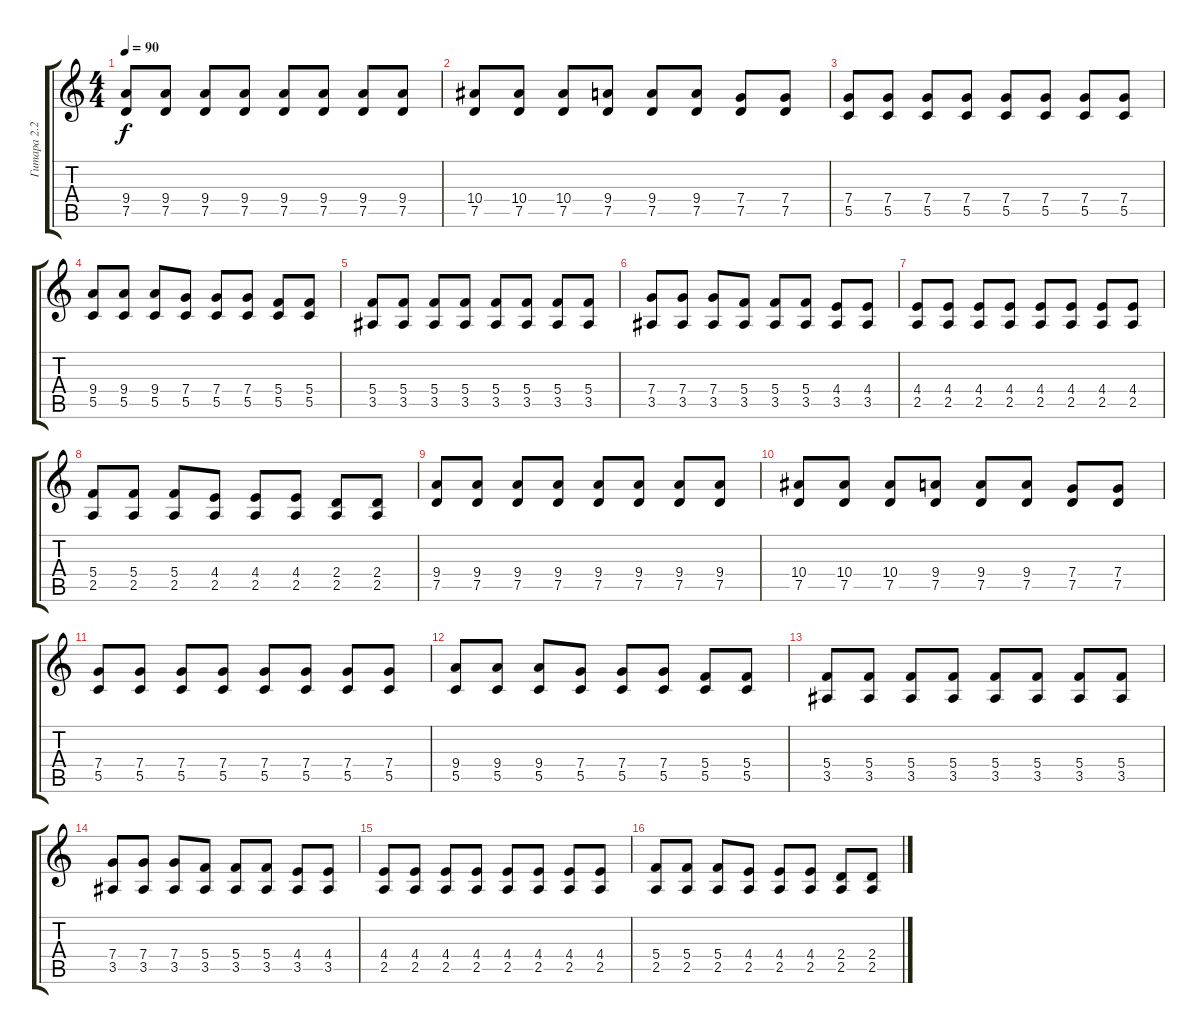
\track ("Гитара 2.2" "Гитара 2.2") {instrument overdrivenguitar}
\staff {score tabs}
\tuning (D4 A3 F3 C3 G2 D2) {hide}
\ts (4 4)
\tempo 90
\clef g2
\ks c
(9.4 7.5).8{dy f} (9.4 7.5).8 (9.4 7.5).8 (9.4 7.5).8 (9.4 7.5).8 (9.4 7.5).8 (9.4 7.5).8 (9.4 7.5).8 |
(10.4 7.5).8 (10.4 7.5).8 (10.4 7.5).8 (9.4 7.5).8 (9.4 7.5).8 (9.4 7.5).8 (7.4 7.5).8 (7.4 7.5).8 |
(7.4 5.5).8 (7.4 5.5).8 (7.4 5.5).8 (7.4 5.5).8 (7.4 5.5).8 (7.4 5.5).8 (7.4 5.5).8 (7.4 5.5).8 |
(9.4 5.5).8 (9.4 5.5).8 (9.4 5.5).8 (7.4 5.5).8 (7.4 5.5).8 (7.4 5.5).8 (5.4 5.5).8 (5.4 5.5).8 |
(5.4 3.5).8 (5.4 3.5).8 (5.4 3.5).8 (5.4 3.5).8 (5.4 3.5).8 (5.4 3.5).8 (5.4 3.5).8 (5.4 3.5).8 |
(7.4 3.5).8 (7.4 3.5).8 (7.4 3.5).8 (5.4 3.5).8 (5.4 3.5).8 (5.4 3.5).8 (4.4 3.5).8 (4.4 3.5).8 |
(4.4 2.5).8 (4.4 2.5).8 (4.4 2.5).8 (4.4 2.5).8 (4.4 2.5).8 (4.4 2.5).8 (4.4 2.5).8 (4.4 2.5).8 |
(5.4 2.5).8 (5.4 2.5).8 (5.4 2.5).8 (4.4 2.5).8 (4.4 2.5).8 (4.4 2.5).8 (2.4 2.5).8 (2.4 2.5).8 |
(9.4 7.5).8 (9.4 7.5).8 (9.4 7.5).8 (9.4 7.5).8 (9.4 7.5).8 (9.4 7.5).8 (9.4 7.5).8 (9.4 7.5).8 |
(10.4 7.5).8 (10.4 7.5).8 (10.4 7.5).8 (9.4 7.5).8 (9.4 7.5).8 (9.4 7.5).8 (7.4 7.5).8 (7.4 7.5).8 |
(7.4 5.5).8 (7.4 5.5).8 (7.4 5.5).8 (7.4 5.5).8 (7.4 5.5).8 (7.4 5.5).8 (7.4 5.5).8 (7.4 5.5).8 |
(9.4 5.5).8 (9.4 5.5).8 (9.4 5.5).8 (7.4 5.5).8 (7.4 5.5).8 (7.4 5.5).8 (5.4 5.5).8 (5.4 5.5).8 |
(5.4 3.5).8 (5.4 3.5).8 (5.4 3.5).8 (5.4 3.5).8 (5.4 3.5).8 (5.4 3.5).8 (5.4 3.5).8 (5.4 3.5).8 |
(7.4 3.5).8 (7.4 3.5).8 (7.4 3.5).8 (5.4 3.5).8 (5.4 3.5).8 (5.4 3.5).8 (4.4 3.5).8 (4.4 3.5).8 |
(4.4 2.5).8 (4.4 2.5).8 (4.4 2.5).8 (4.4 2.5).8 (4.4 2.5).8 (4.4 2.5).8 (4.4 2.5).8 (4.4 2.5).8 |
(5.4 2.5).8 (5.4 2.5).8 (5.4 2.5).8 (4.4 2.5).8 (4.4 2.5).8 (4.4 2.5).8 (2.4 2.5).8 (2.4 2.5).8
